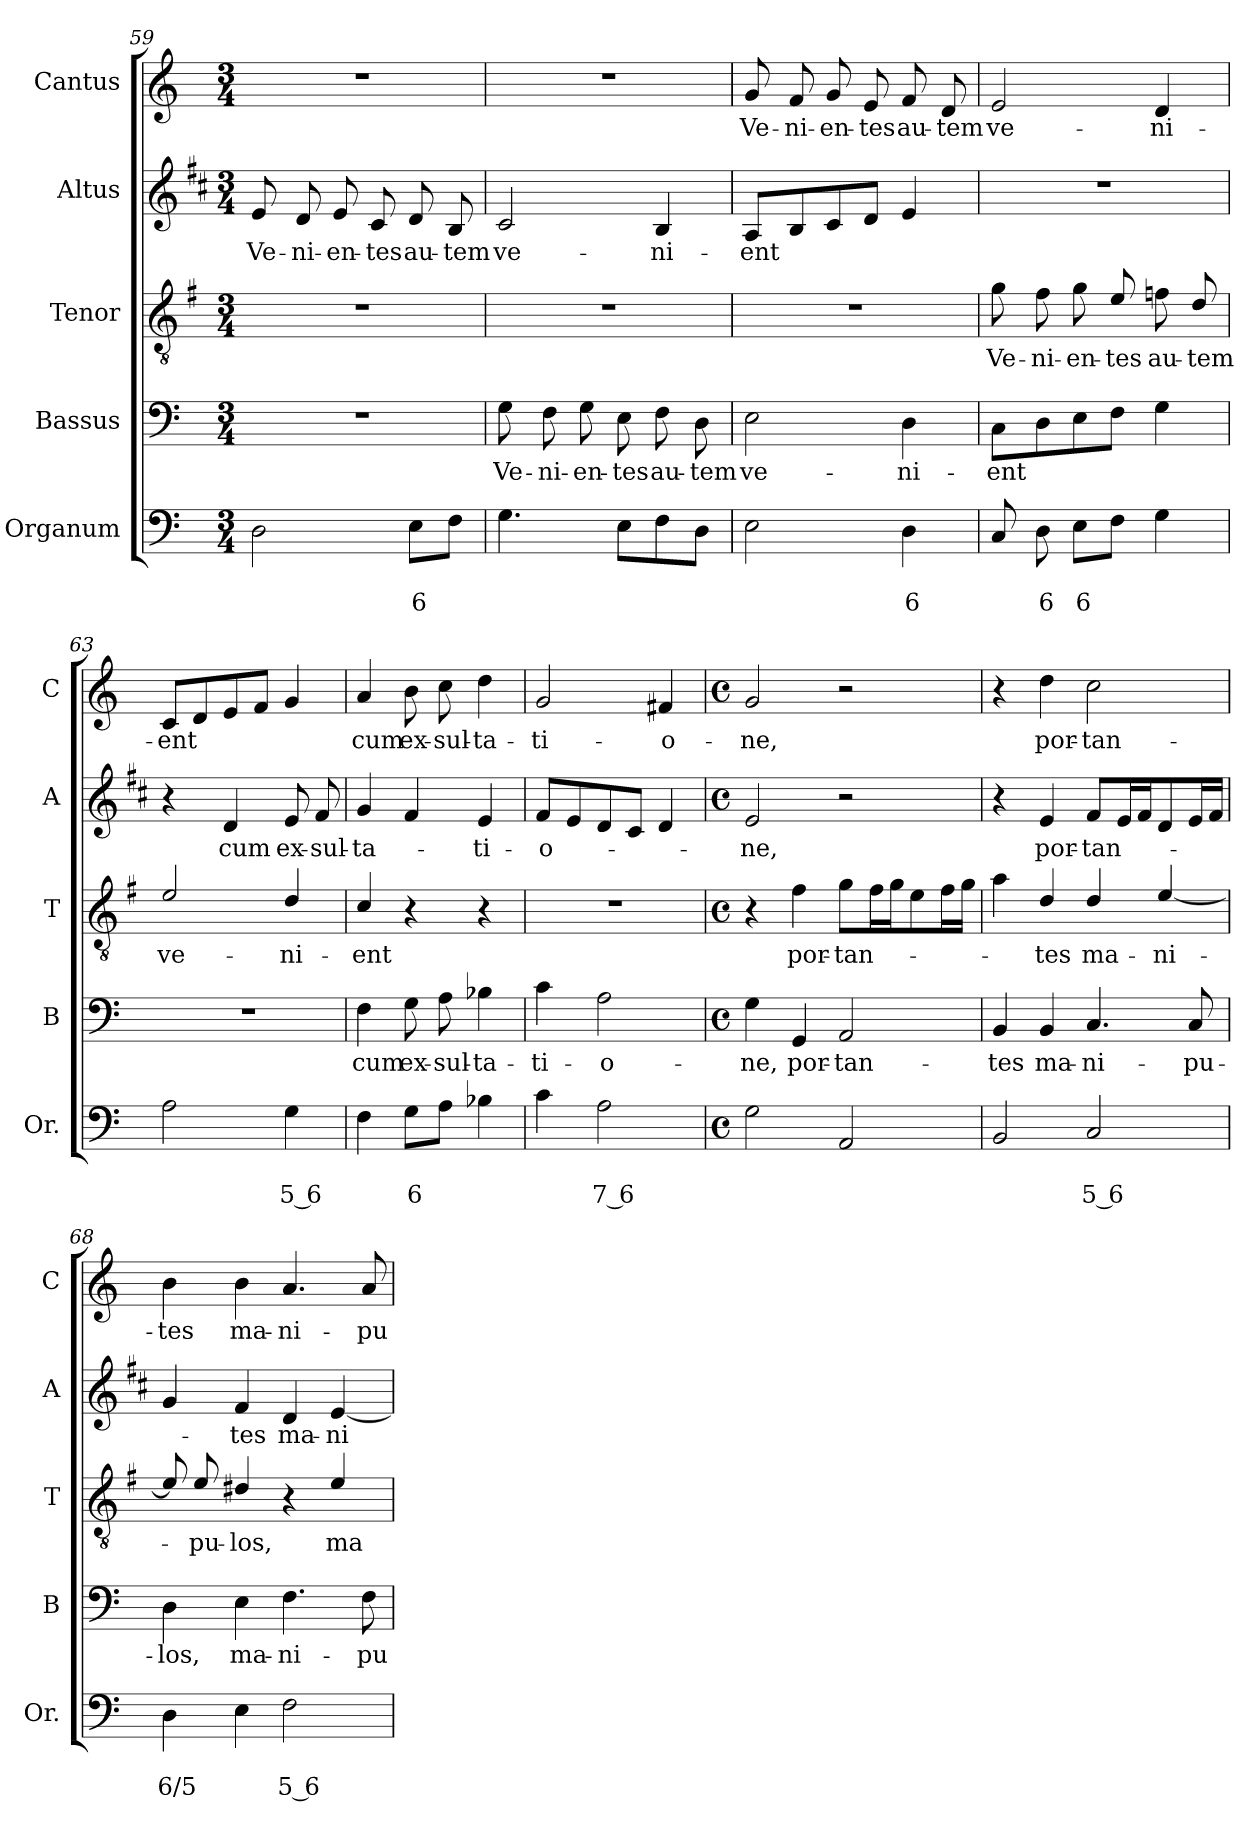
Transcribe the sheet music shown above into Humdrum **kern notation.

**kern	**text	**text	**kern	**text	**kern	**text	**kern	**text	**kern	**text
*part5	*part5	*part5	*part4	*part4	*part3	*part3	*part2	*part2	*part1	*part1
*staff5	*staff5	*staff5	*staff4	*staff4	*staff3	*staff3	*staff2	*staff2	*staff1	*staff1
*I"Organum	*	*	*I"Bassus	*	*I"Tenor	*	*I"Altus	*	*I"Cantus	*
*I'Or.	*	*	*I'B	*	*I'T	*	*I'A	*	*I'C	*
*clefF4	*	*	*clefF4	*	*clefGv2	*	*clefG2	*	*clefG2	*
*	*	*	*	*	*ITrd4c7	*	*ITrd1c2	*	*	*
*k[]	*	*	*k[]	*	*k[]	*	*k[]	*	*k[]	*
*C:	*	*	*C:	*	*C:	*	*C:	*	*C:	*
*M3/4	*	*	*M3/4	*	*M3/4	*	*M3/4	*	*M3/4	*
=59	=59	=59	=59	=59	=59	=59	=59	=59	=59	=59
!	!	!	!	!	!	!	!	!LO:LY:b	!	!
2D\	.	.	2.r	.	2.r	.	8d/	Ve-	2.r	.
!	!	!	!	!	!	!	!	!LO:LY:b	!	!
.	.	.	.	.	.	.	8c/	-ni-	.	.
!	!	!	!	!	!	!	!	!LO:LY:b	!	!
.	.	.	.	.	.	.	8d/	-en-	.	.
!	!	!	!	!	!	!	!	!LO:LY:b	!	!
.	.	.	.	.	.	.	8B/	-tes	.	.
!	!	!LO:LY:b	!	!	!	!	!	!LO:LY:b	!	!
8E\L	.	6	.	.	.	.	8c/	au-	.	.
!	!	!	!	!	!	!	!	!LO:LY:b	!	!
8F\J	.	.	.	.	.	.	8A/	-tem	.	.
=60	=60	=60	=60	=60	=60	=60	=60	=60	=60	=60
!	!	!	!	!LO:LY:b	!	!	!	!LO:LY:b	!	!
4.G\	.	.	8G\	Ve-	2.r	.	2B/	ve-	2.r	.
!	!	!	!	!LO:LY:b	!	!	!	!	!	!
.	.	.	8F\	-ni-	.	.	.	.	.	.
!	!	!	!	!LO:LY:b	!	!	!	!	!	!
.	.	.	8G\	-en-	.	.	.	.	.	.
!	!	!	!	!LO:LY:b	!	!	!	!	!	!
8E\L	.	.	8E\	-tes	.	.	.	.	.	.
!	!	!	!	!LO:LY:b	!	!	!	!LO:LY:b	!	!
8F\	.	.	8F\	au-	.	.	4A/	-ni-	.	.
!	!	!	!	!LO:LY:b	!	!	!	!	!	!
8D\J	.	.	8D\	-tem	.	.	.	.	.	.
!!LO:LB:g=z
=61	=61	=61	=61	=61	=61	=61	=61	=61	=61	=61
!	!	!	!	!LO:LY:b	!	!	!	!LO:LY:b	!	!LO:LY:b
2E\	.	.	2E\	ve-	2.r	.	8G/L	-ent	8g/	Ve-
!	!	!	!	!	!	!	!	!	!	!LO:LY:b
.	.	.	.	.	.	.	8A/	.	8f/	-ni-
!	!	!	!	!	!	!	!	!	!	!LO:LY:b
.	.	.	.	.	.	.	8B/	.	8g/	-en-
!	!	!	!	!	!	!	!	!	!	!LO:LY:b
.	.	.	.	.	.	.	8c/J	.	8e/	-tes
!	!	!LO:LY:b	!	!LO:LY:b	!	!	!	!	!	!LO:LY:b
4D\	.	6	4D\	-ni-	.	.	4d/	.	8f/	au-
!	!	!	!	!	!	!	!	!	!	!LO:LY:b
.	.	.	.	.	.	.	.	.	8d/	-tem
=62	=62	=62	=62	=62	=62	=62	=62	=62	=62	=62
!	!	!	!	!LO:LY:b	!	!LO:LY:b	!	!	!	!LO:LY:b
8C/	.	.	8C\L	-ent	8c\	Ve-	2.r	.	2e/	ve-
!	!	!LO:LY:b	!	!	!	!LO:LY:b	!	!	!	!
8D\	.	6	8D\	.	8B\	-ni-	.	.	.	.
!	!	!LO:LY:b	!	!	!	!LO:LY:b	!	!	!	!
8E\L	.	6	8E\	.	8c\	-en-	.	.	.	.
!	!	!	!	!	!	!LO:LY:b	!	!	!	!
8F\J	.	.	8F\J	.	8A/	-tes	.	.	.	.
!	!	!	!	!	!	!LO:LY:b	!	!	!	!LO:LY:b
4G\	.	.	4G\	.	8B-X\	au-	.	.	4d/	-ni-
!	!	!	!	!	!	!LO:LY:b	!	!	!	!
.	.	.	.	.	8G/	-tem	.	.	.	.
=63	=63	=63	=63	=63	=63	=63	=63	=63	=63	=63
!	!	!	!	!	!	!LO:LY:b	!	!	!	!LO:LY:b
2A\	.	.	2.r	.	2A/	ve-	4r	.	8c/L	-ent
.	.	.	.	.	.	.	.	.	8d/	.
!	!	!	!	!	!	!	!	!LO:LY:b	!	!
.	.	.	.	.	.	.	4c/	cum	8e/	.
.	.	.	.	.	.	.	.	.	8f/J	.
!	!	!LO:LY:b	!	!	!	!LO:LY:b	!	!LO:LY:b	!	!
4G\	.	5 6	.	.	4G/	-ni-	8d/	ex-	4g/	.
!	!	!	!	!	!	!	!	!LO:LY:b	!	!
.	.	.	.	.	.	.	8e/	-sul-	.	.
=64	=64	=64	=64	=64	=64	=64	=64	=64	=64	=64
!	!	!	!	!LO:LY:b	!	!LO:LY:b	!	!LO:LY:b	!	!LO:LY:b
4F\	.	.	4F\	cum	4F/	-ent	4f/	-ta-	4a/	cum
!	!	!LO:LY:b	!	!LO:LY:b	!	!	!	!	!	!LO:LY:b
8G\L	.	6	8G\	ex-	4r	.	4e/	.	8b\	ex-
!	!	!	!	!LO:LY:b	!	!	!	!	!	!LO:LY:b
8A\J	.	.	8A\	-sul-	.	.	.	.	8cc\	-sul-
!	!	!	!	!LO:LY:b	!	!	!	!LO:LY:b	!	!LO:LY:b
4B-X\	.	.	4B-X\	-ta-	4r	.	4d/	-ti-	4dd\	-ta-
=65	=65	=65	=65	=65	=65	=65	=65	=65	=65	=65
!	!	!	!	!LO:LY:b	!	!	!	!LO:LY:b	!	!LO:LY:b
4c\	.	.	4c\	-ti-	2.r	.	8e/L	-o-	2g/	-ti-
.	.	.	.	.	.	.	8d/	.	.	.
!	!	!LO:LY:b	!	!LO:LY:b	!	!	!	!	!	!
2A\	.	7 6	2A\	-o-	.	.	8c/	.	.	.
.	.	.	.	.	.	.	8B/J	.	.	.
!	!	!	!	!	!	!	!	!	!	!LO:LY:b
.	.	.	.	.	.	.	4c/	.	4f#X/	-o-
=66	=66	=66	=66	=66	=66	=66	=66	=66	=66	=66
*M4/4	*	*	*M4/4	*	*M4/4	*	*M4/4	*	*M4/4	*
*met(c)	*	*	*met(c)	*	*met(c)	*	*met(c)	*	*met(c)	*
!	!	!	!	!LO:LY:b	!	!	!	!LO:LY:b	!	!LO:LY:b
2G\	.	.	4G\	-ne,	4r	.	2d/	-ne,	2g/	-ne,
!	!	!	!	!LO:LY:b	!	!LO:LY:b	!	!	!	!
.	.	.	4GG/	por-	4B\	por-	.	.	.	.
!	!	!	!	!LO:LY:b	!	!LO:LY:b	!	!	!	!
2AA/	.	.	2AA/	-tan-	8c\L	-tan-	2r	.	2r	.
.	.	.	.	.	16B\L	.	.	.	.	.
.	.	.	.	.	16c\J	.	.	.	.	.
.	.	.	.	.	8A\	.	.	.	.	.
.	.	.	.	.	16B\L	.	.	.	.	.
.	.	.	.	.	16c\JJ	.	.	.	.	.
=67	=67	=67	=67	=67	=67	=67	=67	=67	=67	=67
!	!	!	!	!LO:LY:b	!	!	!	!	!	!
2BB/	.	.	4BB/	-tes	4d\	.	4r	.	4r	.
!	!	!	!	!LO:LY:b	!	!LO:LY:b	!	!LO:LY:b	!	!LO:LY:b
.	.	.	4BB/	ma-	4G/	-tes	4d/	por-	4dd\	por-
!	!	!LO:LY:b	!	!LO:LY:b	!	!LO:LY:b	!	!LO:LY:b	!	!LO:LY:b
2C/	.	5 6	4.C/	-ni-	4G/	ma-	8e/L	-tan-	2cc\	-tan-
.	.	.	.	.	.	.	16d/L	.	.	.
.	.	.	.	.	.	.	16e/J	.	.	.
!	!	!	!	!	!	!LO:LY:b	!	!	!	!
.	.	.	.	.	[4A/	-ni-	8c/	.	.	.
!	!	!	!	!LO:LY:b	!	!	!	!	!	!
.	.	.	8C/	-pu-	.	.	16d/L	.	.	.
.	.	.	.	.	.	.	16e/JJ	.	.	.
!!LO:PB:g=z
=68	=68	=68	=68	=68	=68	=68	=68	=68	=68	=68
!	!	!LO:LY:b	!	!LO:LY:b	!	!	!	!	!	!LO:LY:b
4D\	.	6/5	4D\	-los,	8A/]	.	4f/	.	4b\	-tes
!	!	!	!	!	!	!LO:LY:b	!	!	!	!
.	.	.	.	.	8A/	-pu-	.	.	.	.
!	!	!	!	!LO:LY:b	!	!LO:LY:b	!	!LO:LY:b	!	!LO:LY:b
4E\	.	.	4E\	ma-	4G#X/	-los,	4e/	-tes	4b\	ma-
!	!	!LO:LY:b	!	!LO:LY:b	!	!	!	!LO:LY:b	!	!LO:LY:b
2F\	.	5 6	4.F\	-ni-	4r	.	4c/	ma-	4.a/	-ni-
!	!	!	!	!	!	!LO:LY:b	!	!LO:LY:b	!	!
.	.	.	.	.	4A/	ma-	[4d/	-ni-	.	.
!	!	!	!	!LO:LY:b	!	!	!	!	!	!LO:LY:b
.	.	.	8F\	-pu-	.	.	.	.	8a/	-pu-
=	=	=	=	=	=	=	=	=	=	=
*-	*-	*-	*-	*-	*-	*-	*-	*-	*-	*-
